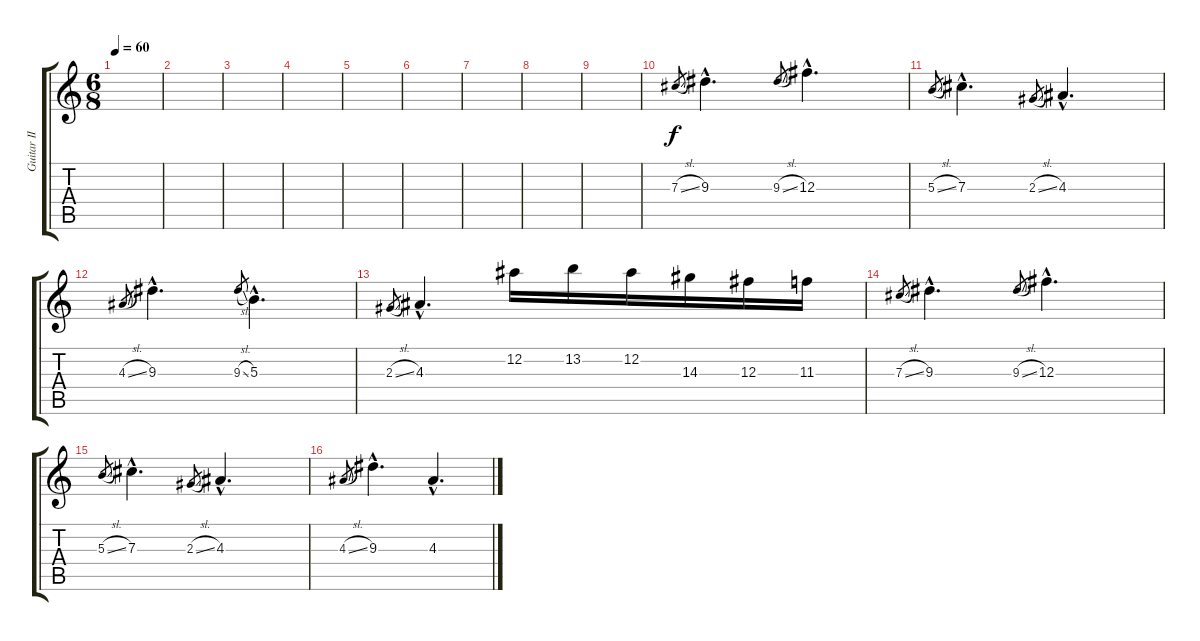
\track ("Guitar II" "Guitar II") {instrument overdrivenguitar}
\staff {score tabs}
\tuning (Eb4 Bb3 Gb3 Db3 Ab2 Eb2) {hide}
\ts (6 8)
\tempo 60
\clef g2
\ks c
|
|
|
|
|
|
|
|
|
7.3{sl}.8{gr} 9.3{hac}.4{d} 9.3{sl}.8{gr} 12.3{hac}.4{d} |
5.3{sl}.8{gr} 7.3{hac}.4{d} 2.3{sl}.8{gr} 4.3{hac}.4{d} |
4.3{sl}.8{gr} 9.3{hac}.4{d} 9.3{sl}.8{gr} 5.3{hac}.4{d} |
2.3{sl}.8{gr} 4.3{hac}.4{d} 12.2.16 13.2.16 12.2.16 14.3.16 12.3.16 11.3.16 |
7.3{sl}.8{gr} 9.3{hac}.4{d} 9.3{sl}.8{gr} 12.3{hac}.4{d} |
5.3{sl}.8{gr} 7.3{hac}.4{d} 2.3{sl}.8{gr} 4.3{hac}.4{d} |
4.3{sl}.8{gr} 9.3{hac}.4{d} 4.3{hac}.4{d}
